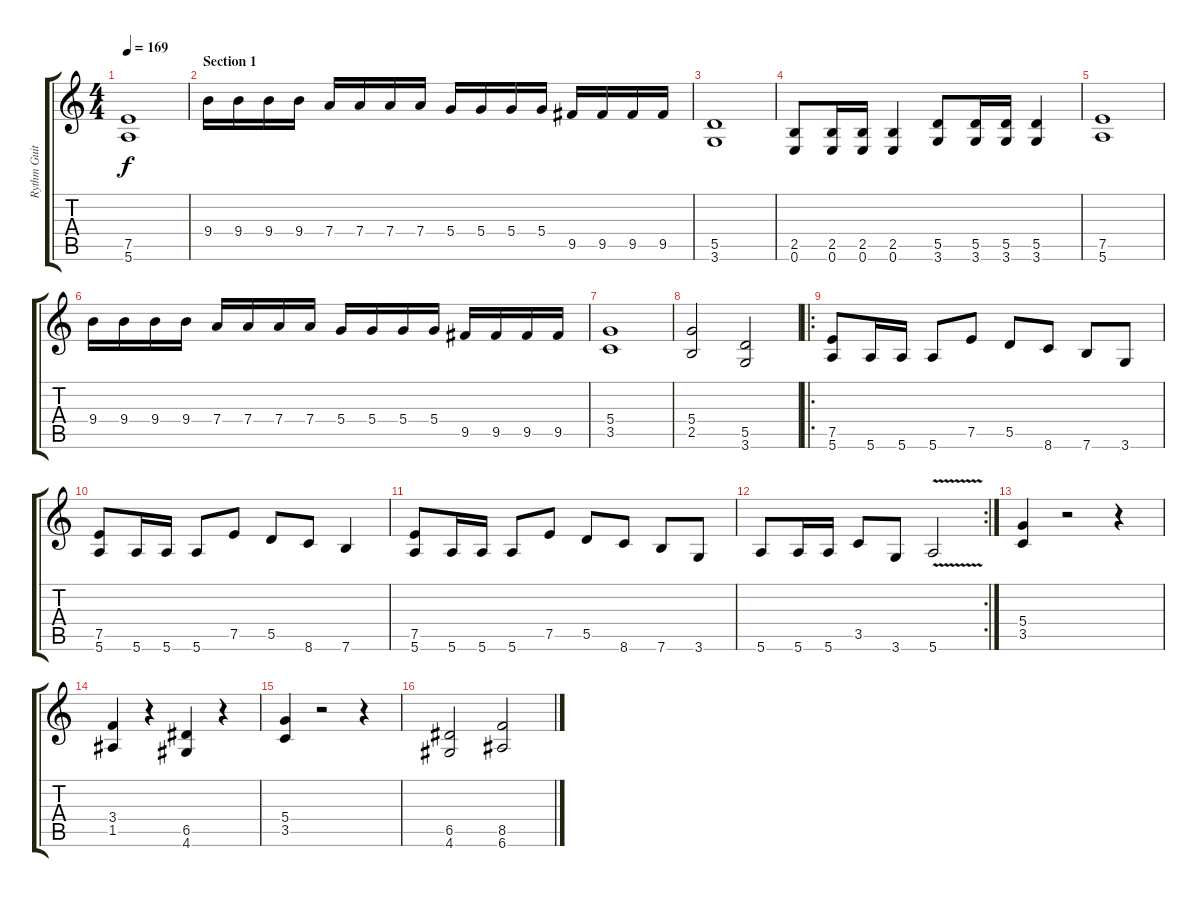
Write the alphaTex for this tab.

\track ("Rythm Guitar" "Rythm Guit") {instrument distortionguitar}
\staff {score tabs}
\tuning (E4 B3 G3 D3 A2 E2) {hide}
\ts (4 4)
\tempo 169
\clef g2
\ks c
(7.5 5.6).1{dy f instrument distortionguitar} |
\section ("" "Section 1")
9.4.16 9.4.16 9.4.16 9.4.16 7.4.16 7.4.16 7.4.16 7.4.16 5.4.16 5.4.16 5.4.16 5.4.16 9.5.16 9.5.16 9.5.16 9.5.16 |
(5.5 3.6).1 |
(2.5 0.6).8 (2.5 0.6).16 (2.5 0.6).16 (2.5 0.6).4 (5.5 3.6).8 (5.5 3.6).16 (5.5 3.6).16 (5.5 3.6).4 |
(7.5 5.6).1 |
9.4.16 9.4.16 9.4.16 9.4.16 7.4.16 7.4.16 7.4.16 7.4.16 5.4.16 5.4.16 5.4.16 5.4.16 9.5.16 9.5.16 9.5.16 9.5.16 |
(5.4 3.5).1 |
(5.4 2.5).2 (5.5 3.6).2 |
\ro
(7.5 5.6).8 5.6.16 5.6.16 5.6.8 7.5.8 5.5.8 8.6.8 7.6.8 3.6.8 |
(7.5 5.6).8 5.6.16 5.6.16 5.6.8 7.5.8 5.5.8 8.6.8 7.6.4 |
(7.5 5.6).8 5.6.16 5.6.16 5.6.8 7.5.8 5.5.8 8.6.8 7.6.8 3.6.8 |
\rc 2
5.6.8 5.6.16 5.6.16 3.5.8 3.6.8 5.6{v}.2 |
(5.4 3.5).4 r.2 r.4 |
(3.4 1.5).4 r.4 (6.5 4.6).4 r.4 |
(5.4 3.5).4 r.2 r.4 |
(6.5 4.6).2 (8.5 6.6).2
